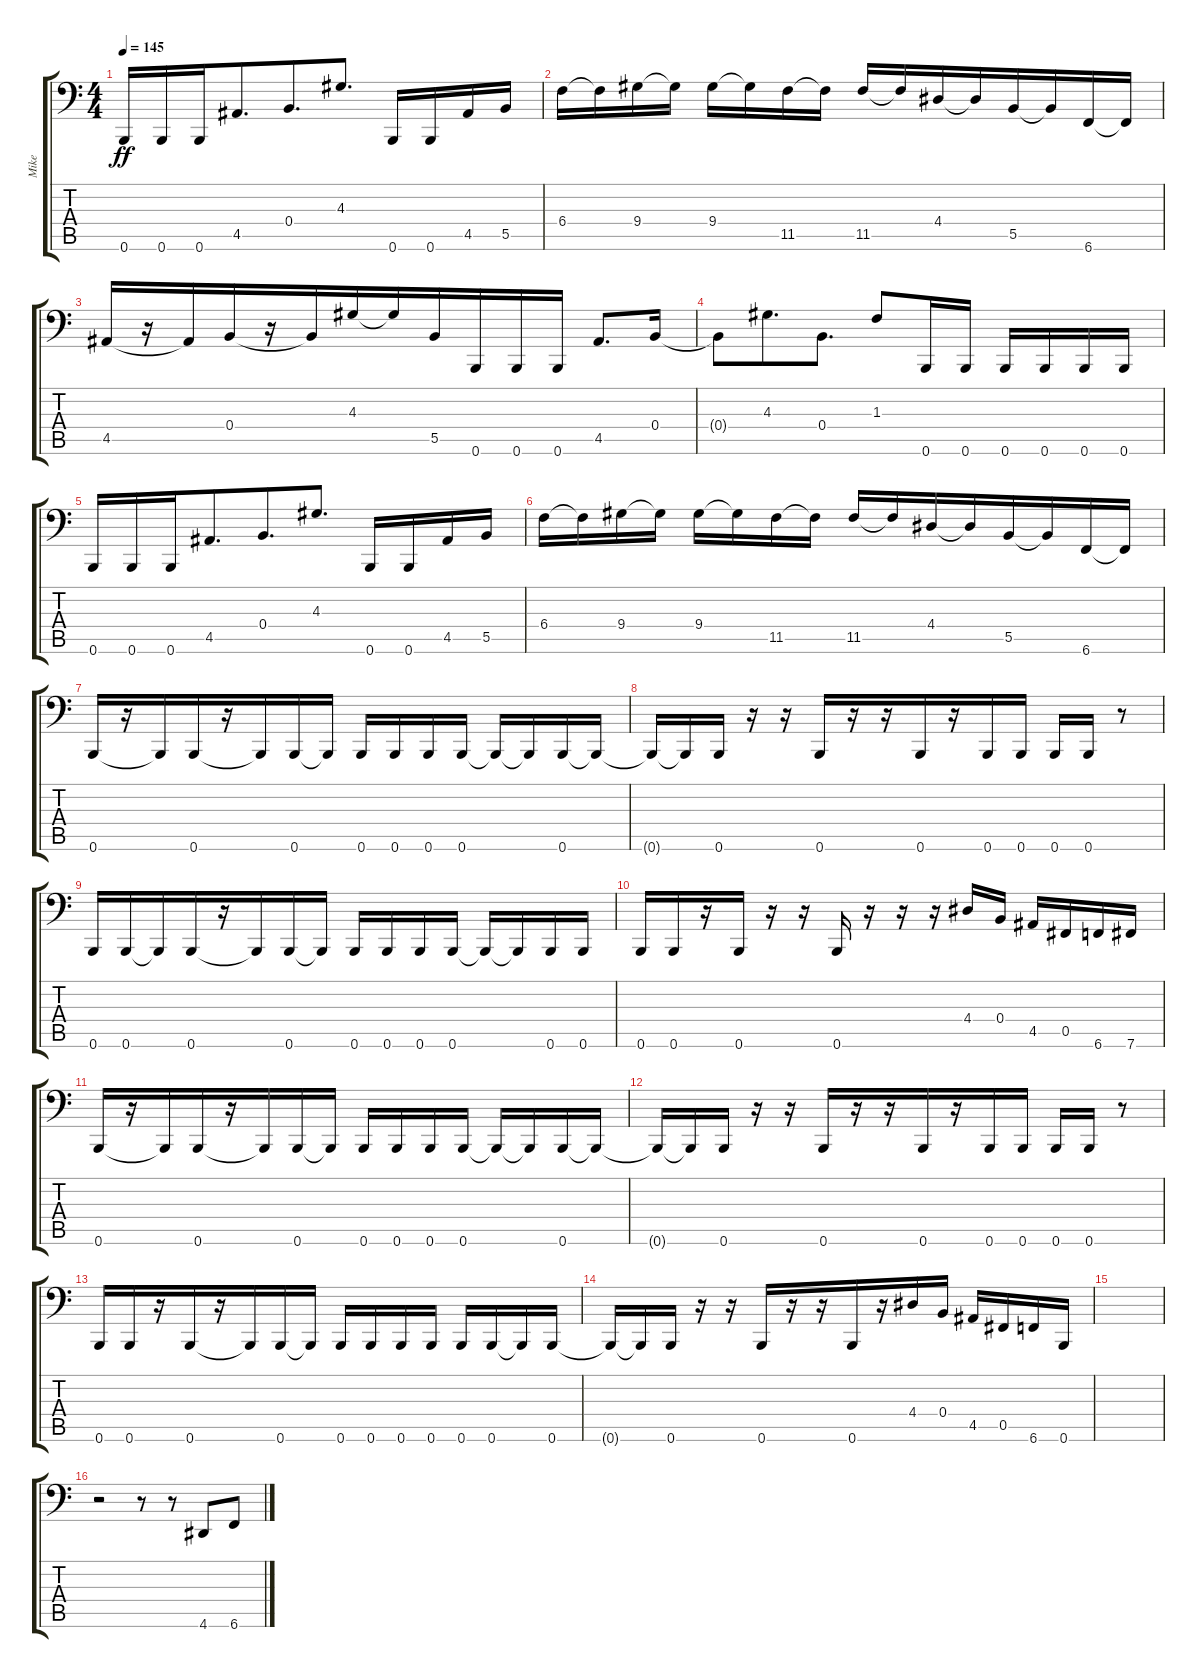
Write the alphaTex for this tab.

\track ("Mike " "Mike ") {instrument electricbasspick}
\staff {score tabs}
\tuning (Db3 Ab2 E2 B1 Gb1 B0) {hide}
\ts (4 4)
\tempo 145
\clef f4
\ks c
0.6.16{dy ff beam merge} 0.6.16{beam merge} 0.6.16{beam merge} 4.5.8{d beam merge} 0.4.8{d beam merge} 4.3.8{d} 0.6.16{beam merge} 0.6.16{beam merge} 4.5.16{beam merge} 5.5.16 |
6.4.16 6.4{t}.16 9.4.16{beam merge} 9.4{t}.16 9.4.16{beam merge} 9.4{t}.16{beam merge} 11.5.16{beam merge} 11.5{t}.16 11.5.16{beam merge} 11.5{t}.16{beam merge} 4.4.16 4.4{t}.16{beam merge} 5.5.16{beam merge} 5.5{t}.16{beam merge} 6.6.16 6.6{t}.16 |
4.5.16 r.16 4.5{t}.16{beam merge} 0.4.16{beam merge} r.16{beam merge} 0.4{t}.16{beam merge} 4.3.16{beam merge} 4.3{t}.16{beam merge} 5.5.16{beam merge} 0.6.16{beam merge} 0.6.16 0.6.16 4.5.8{d} 0.4.16 |
0.4{t}.8{beam merge} 4.3.8{d beam merge} 0.4.8{d} 1.3.8{beam merge} 0.6.16 0.6.16 0.6.16 0.6.16 0.6.16 0.6.16 |
0.6.16{beam merge} 0.6.16{beam merge} 0.6.16{beam merge} 4.5.8{d beam merge} 0.4.8{d beam merge} 4.3.8{d} 0.6.16{beam merge} 0.6.16{beam merge} 4.5.16{beam merge} 5.5.16 |
6.4.16 6.4{t}.16 9.4.16{beam merge} 9.4{t}.16 9.4.16{beam merge} 9.4{t}.16{beam merge} 11.5.16{beam merge} 11.5{t}.16 11.5.16{beam merge} 11.5{t}.16{beam merge} 4.4.16 4.4{t}.16{beam merge} 5.5.16{beam merge} 5.5{t}.16{beam merge} 6.6.16 6.6{t}.16 |
0.6.16 r.16 0.6{t}.16{beam merge} 0.6.16{beam merge} r.16 0.6{t}.16 0.6.16 0.6{t}.16 0.6.16 0.6.16{beam merge} 0.6.16{beam merge} 0.6.16 0.6{t}.16{beam merge} 0.6{t}.16 0.6.16 0.6{t}.16 |
0.6{t}.16{beam merge} 0.6{t}.16 0.6.16 r.16 r.16 0.6.16{beam merge} r.16{beam merge} r.16 0.6.16{beam merge} r.16{beam merge} 0.6.16{beam merge} 0.6.16 0.6.16 0.6.16 r.8 |
0.6.16 0.6.16 0.6{t}.16{beam merge} 0.6.16{beam merge} r.16 0.6{t}.16 0.6.16 0.6{t}.16 0.6.16 0.6.16{beam merge} 0.6.16{beam merge} 0.6.16 0.6{t}.16{beam merge} 0.6{t}.16 0.6.16 0.6.16 |
0.6.16{beam merge} 0.6.16 r.16 0.6.16 r.16{beam merge} r.16{beam merge} 0.6.16 r.16 r.16{beam merge} r.16{beam merge} 4.4.16 0.4.16 4.5.16 0.5.16{beam merge} 6.6.16 7.6.16 |
0.6.16 r.16 0.6{t}.16{beam merge} 0.6.16{beam merge} r.16 0.6{t}.16 0.6.16 0.6{t}.16 0.6.16 0.6.16{beam merge} 0.6.16{beam merge} 0.6.16 0.6{t}.16{beam merge} 0.6{t}.16 0.6.16 0.6{t}.16 |
0.6{t}.16{beam merge} 0.6{t}.16 0.6.16 r.16 r.16 0.6.16{beam merge} r.16{beam merge} r.16 0.6.16{beam merge} r.16{beam merge} 0.6.16{beam merge} 0.6.16 0.6.16 0.6.16 r.8 |
0.6.16 0.6.16 r.16{beam merge} 0.6.16{beam merge} r.16 0.6{t}.16 0.6.16 0.6{t}.16 0.6.16 0.6.16{beam merge} 0.6.16{beam merge} 0.6.16 0.6.16{beam merge} 0.6.16 0.6{t}.16 0.6.16 |
0.6{t}.16{beam merge} 0.6{t}.16 0.6.16 r.16 r.16 0.6.16{beam merge} r.16{beam merge} r.16 0.6.16{beam merge} r.16{beam merge} 4.4.16 0.4.16 4.5.16 0.5.16{beam merge} 6.6.16 0.6.16 |
|
r.2 r.8 r.8{beam merge} 4.6.8 6.6.8
